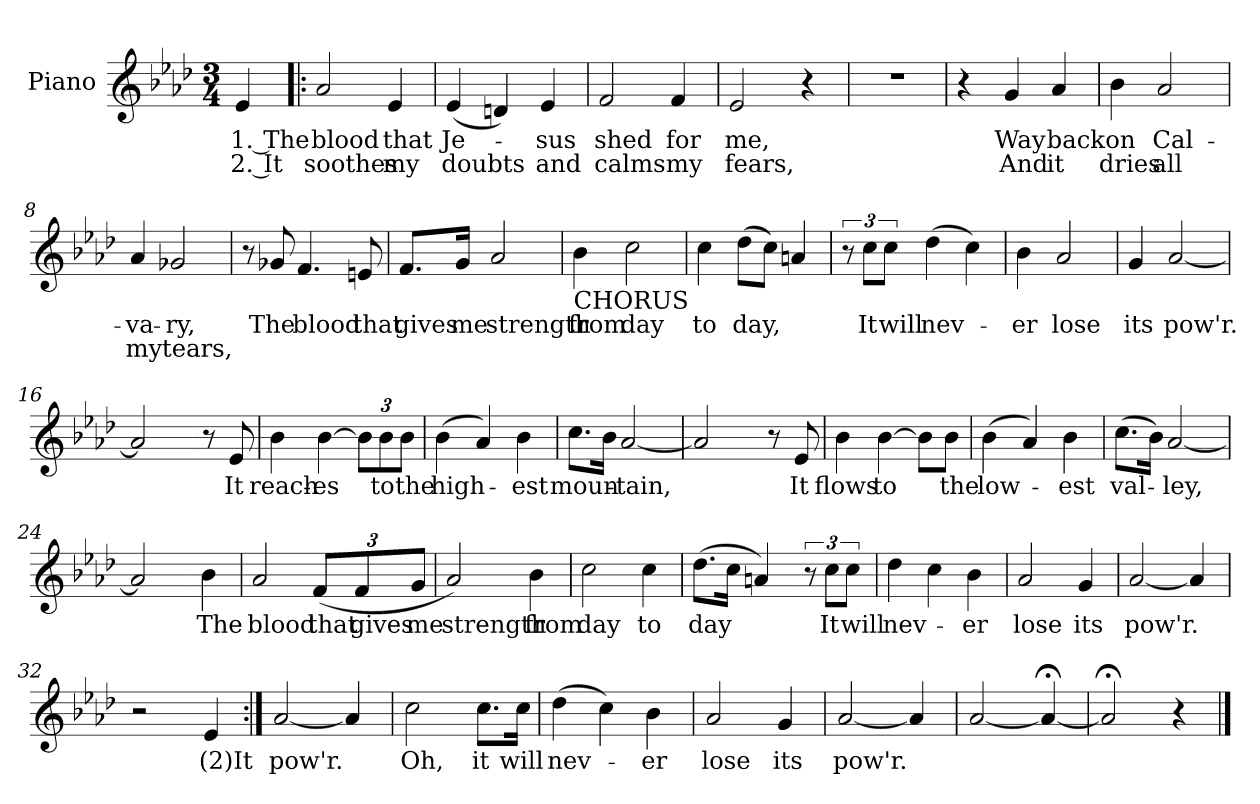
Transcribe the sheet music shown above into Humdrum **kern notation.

**kern	**text	**text
*part1	*part1	*part1
*staff1	*staff1	*staff1
*I"Piano	*	*
*I'Pno.	*	*
*clefG2	*	*
*k[b-e-a-d-]	*	*
*A-:	*	*
*M3/4	*	*
*MM94	*	*
=	=	=
!	!LO:LY:b	!LO:LY:b
4e-	1. The	2. It
=1!|:	=1!|:	=1!|:
!	!LO:LY:b	!LO:LY:b
2a-	blood	soothes
!	!LO:LY:b	!LO:LY:b
4e-	that	my
=2	=2	=2
!	!LO:LY:b	!LO:LY:b
(4e-	Je-	doubts
4d)	.	.
!	!LO:LY:b	!LO:LY:b
4e-	-sus	and
=3	=3	=3
!	!LO:LY:b	!LO:LY:b
2f	shed	calms
!	!LO:LY:b	!LO:LY:b
4f	for	my
=4	=4	=4
!	!LO:LY:b	!LO:LY:b
2e-	me,	fears,
4r	.	.
=5	=5	=5
2.r	.	.
!!LO:LB:g=z
=6	=6	=6
4r	.	.
!	!LO:LY:b	!LO:LY:b
4g	Way	And
!	!LO:LY:b	!LO:LY:b
4a-	back	it
=7	=7	=7
!	!LO:LY:b	!LO:LY:b
4b-	on	dries
!	!LO:LY:b	!LO:LY:b
2a-	Cal-	all
=8	=8	=8
!	!LO:LY:b	!LO:LY:b
4a-	-va-	my
!	!LO:LY:b	!LO:LY:b
2g-	-ry,	tears,
=9	=9	=9
8r	.	.
!	!LO:LY:b	!
8g-	The	.
!	!LO:LY:b	!
4.f	blood	.
!	!LO:LY:b	!
8e	that	.
=10	=10	=10
!	!LO:LY:b	!
8.fL	gives	.
!	!LO:LY:b	!
16gJk	me	.
!	!LO:LY:b	!
2a-	strength	.
!!LO:LB:g=z
=11	=11	=11
!LO:TX:b:t=CHORUS	!	!
!	!LO:LY:b	!
4b-	from	.
!	!LO:LY:b	!
2cc	day	.
=12	=12	=12
!	!LO:LY:b	!
4cc	to	.
!	!LO:LY:b	!
(8dd-L	day,	.
8ccJ)	.	.
4a	.	.
=13	=13	=13
12r	.	.
!	!LO:LY:b	!
12ccL	It	.
!	!LO:LY:b	!
12ccJ	will	.
!	!LO:LY:b	!
(4dd-	nev-	.
4cc)	.	.
=14	=14	=14
!	!LO:LY:b	!
4b-	-er	.
!	!LO:LY:b	!
2a-	lose	.
=15	=15	=15
!	!LO:LY:b	!
4g	its	.
!	!LO:LY:b	!
[2a-	pow'r.	.
=16	=16	=16
2a-]	.	.
!!LO:LB:g=z
=16X1-	=16X1-	=16X1-
8r	.	.
!	!LO:LY:b	!
8e-	It	.
=17	=17	=17
!	!LO:LY:b	!
4b-	reach-	.
!	!LO:LY:b	!
[4b-	-es	.
12b-L]	.	.
!	!LO:LY:b	!
12b-	to	.
!	!LO:LY:b	!
12b-J	the	.
=18	=18	=18
!	!LO:LY:b	!
(4b-	high-	.
4a-)	.	.
!	!LO:LY:b	!
4b-	-est	.
=19	=19	=19
!	!LO:LY:b	!
8.ccL	moun-	.
16b-Jk	.	.
!	!LO:LY:b	!
[2a-	-tain,	.
=20	=20	=20
2a-]	.	.
!!LO:LB:g=z
=20X2-	=20X2-	=20X2-
8r	.	.
!	!LO:LY:b	!
8e-	It	.
=21	=21	=21
!	!LO:LY:b	!
4b-	flows	.
!	!LO:LY:b	!
[4b-	to	.
8b-L]	.	.
!	!LO:LY:b	!
8b-J	the	.
=22	=22	=22
!	!LO:LY:b	!
(4b-	low-	.
4a-)	.	.
!	!LO:LY:b	!
4b-	-est	.
=23	=23	=23
!	!LO:LY:b	!
(8.ccL	val-	.
16b-Jk)	.	.
!	!LO:LY:b	!
[2a-	-ley,	.
=24	=24	=24
2a-]	.	.
!!LO:LB:g=z
=24X3-	=24X3-	=24X3-
!	!LO:LY:b	!
4b-	The	.
=25	=25	=25
!	!LO:LY:b	!
2a-	blood	.
!	!LO:LY:b	!
(12fL	that	.
!	!LO:LY:b	!
12f	gives	.
!	!LO:LY:b	!
12gJ	me	.
=26	=26	=26
!	!LO:LY:b	!
2a-)	strength	.
!	!LO:LY:b	!
4b-	from	.
=27	=27	=27
!	!LO:LY:b	!
2cc	day	.
!	!LO:LY:b	!
4cc	to	.
=28	=28	=28
!	!LO:LY:b	!
(8.dd-L	day	.
16ccJk	.	.
4a)	.	.
!!LO:LB:g=z
=28X4-	=28X4-	=28X4-
12r	.	.
!	!LO:LY:b	!
12ccL	It	.
!	!LO:LY:b	!
12ccJ	will	.
=29	=29	=29
!	!LO:LY:b	!
4dd-	nev-	.
4cc	.	.
!	!LO:LY:b	!
4b-	-er	.
=30	=30	=30
!	!LO:LY:b	!
2a-	lose	.
!	!LO:LY:b	!
4g	its	.
=31	=31	=31
!	!LO:LY:b	!
[2a-	pow'r.	.
4a-]	.	.
=32	=32	=32
2r	.	.
!	!LO:LY:b	!
4e-	(2)It	.
!!LO:LB:g=z
=33:|!	=33:|!	=33:|!
!	!LO:LY:b	!
[2a-	pow'r.	.
4a-]	.	.
=34	=34	=34
!	!LO:LY:b	!
2cc	Oh,	.
!	!LO:LY:b	!
8.ccL	it	.
!	!LO:LY:b	!
16ccJk	will	.
=35	=35	=35
!	!LO:LY:b	!
(4dd-	nev-	.
4cc)	.	.
!	!LO:LY:b	!
4b-	-er	.
=36	=36	=36
!	!LO:LY:b	!
2a-	lose	.
!	!LO:LY:b	!
4g	its	.
=37	=37	=37
!	!LO:LY:b	!
[2a-	pow'r.	.
4a-]	.	.
=38	=38	=38
[2a-	.	.
4a-;_	.	.
=39	=39	=39
2a-;]	.	.
4r	.	.
==	==	==
*-	*-	*-
